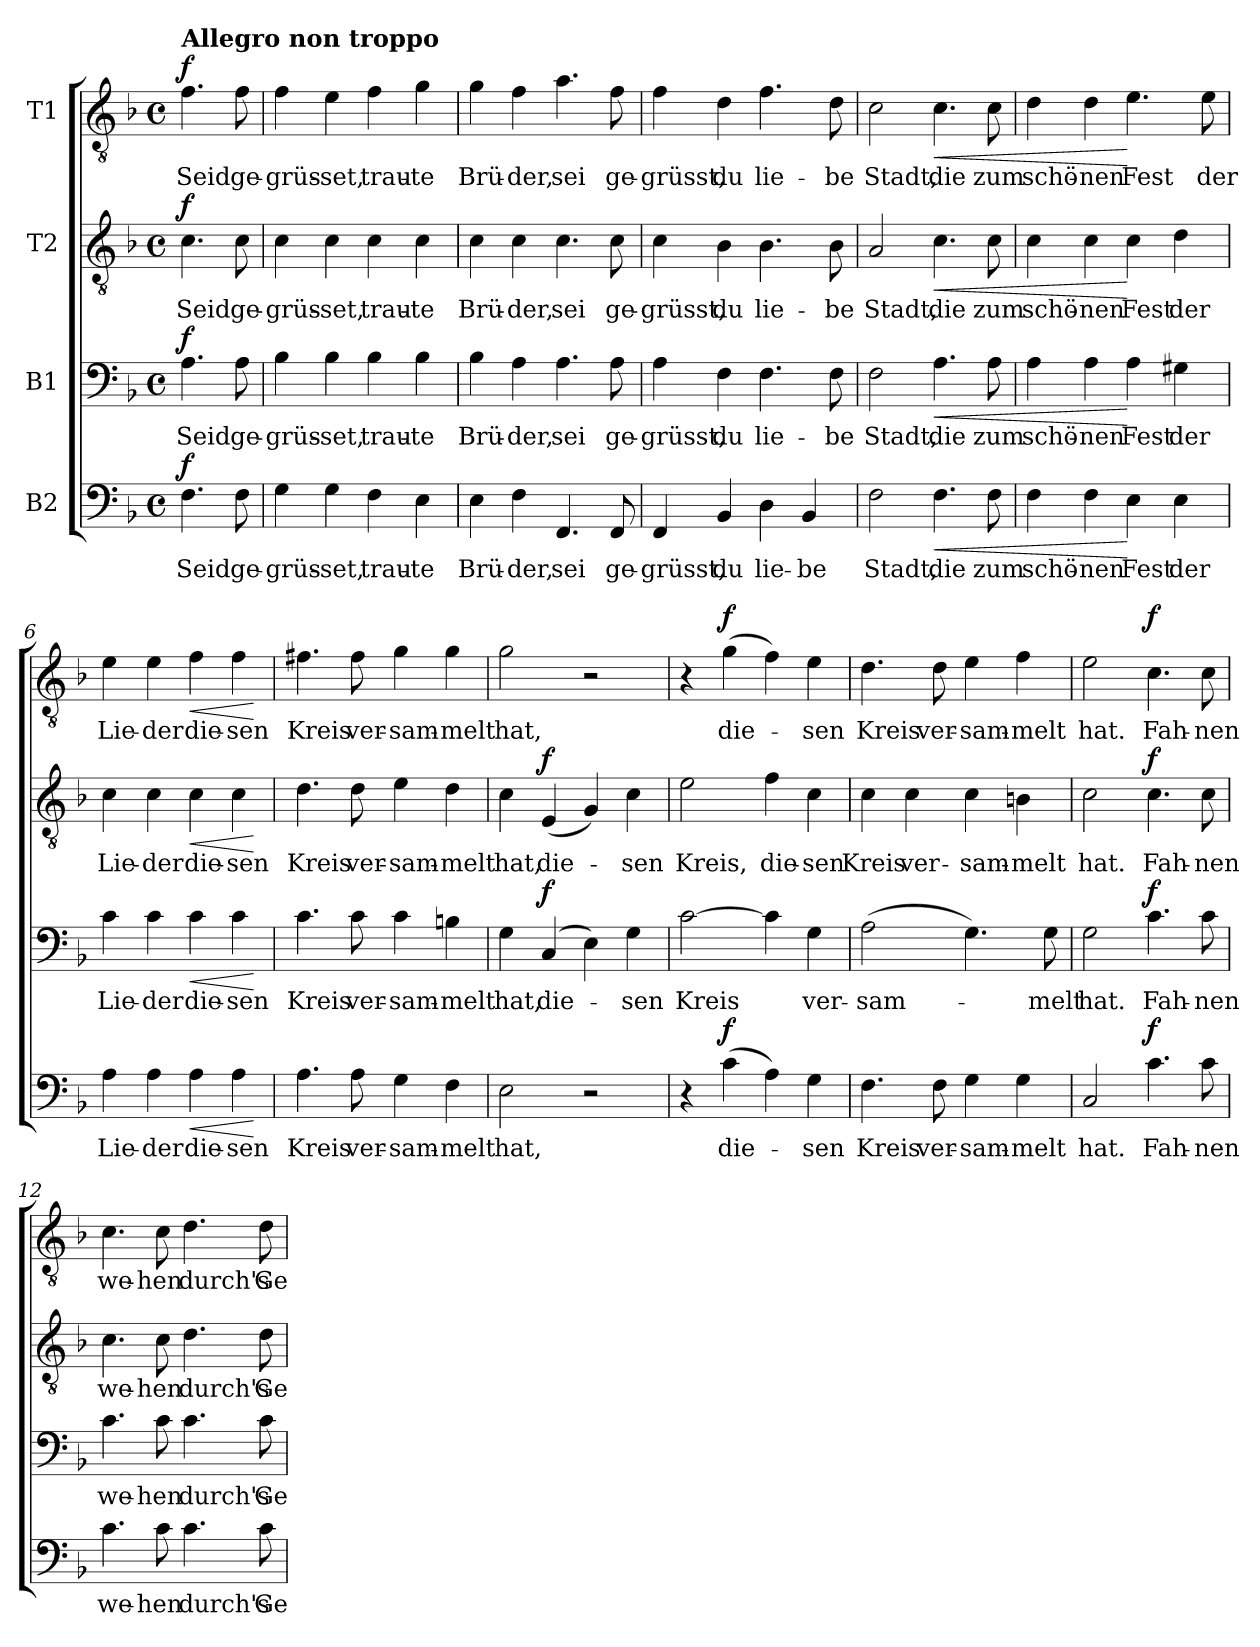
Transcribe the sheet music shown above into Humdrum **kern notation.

**kern	**text	**dynam	**kern	**text	**dynam	**kern	**text	**dynam	**kern	**text	**dynam
*part4	*part4	*part4	*part3	*part3	*part3	*part2	*part2	*part2	*part1	*part1	*part1
*staff4	*staff4	*staff4	*staff3	*staff3	*staff3	*staff2	*staff2	*staff2	*staff1	*staff1	*staff1
*I"B2	*	*	*I"B1	*	*	*I"T2	*	*	*I"T1	*	*
*clefF4	*	*	*clefF4	*	*	*clefGv2	*	*	*clefGv2	*	*
*k[b-]	*	*	*k[b-]	*	*	*k[b-]	*	*	*k[b-]	*	*
*M4/4	*	*	*M4/4	*	*	*M4/4	*	*	*M4/4	*	*
*met(c)	*	*	*met(c)	*	*	*met(c)	*	*	*met(c)	*	*
=	=	=	=	=	=	=	=	=	=	=	=
!	!	!	!	!	!	!	!	!	!LO:TX:a:B:t=Allegro non troppo	!	!
!	!LO:LY:b	!LO:DY:a	!	!LO:LY:b	!LO:DY:a	!	!LO:LY:b	!LO:DY:a	!	!LO:LY:b	!LO:DY:a
4.F\	Seid	f	4.A\	Seid	f	4.c\	Seid	f	4.f\	Seid	f
!	!LO:LY:b	!	!	!LO:LY:b	!	!	!LO:LY:b	!	!	!LO:LY:b	!
8F\	ge-	.	8A\	ge-	.	8c\	ge-	.	8f\	ge-	.
=1	=1	=1	=1	=1	=1	=1	=1	=1	=1	=1	=1
!	!LO:LY:b	!	!	!LO:LY:b	!	!	!LO:LY:b	!	!	!LO:LY:b	!
4G\	-grüs-	.	4B-\	-grüs-	.	4c\	-grüs-	.	4f\	-grüs-	.
!	!LO:LY:b	!	!	!LO:LY:b	!	!	!LO:LY:b	!	!	!LO:LY:b	!
4G\	-set,	.	4B-\	-set,	.	4c\	-set,	.	4e\	-set,	.
!	!LO:LY:b	!	!	!LO:LY:b	!	!	!LO:LY:b	!	!	!LO:LY:b	!
4F\	trau-	.	4B-\	trau-	.	4c\	trau-	.	4f\	trau-	.
!	!LO:LY:b	!	!	!LO:LY:b	!	!	!LO:LY:b	!	!	!LO:LY:b	!
4E\	-te	.	4B-\	-te	.	4c\	-te	.	4g\	-te	.
=2	=2	=2	=2	=2	=2	=2	=2	=2	=2	=2	=2
!	!LO:LY:b	!	!	!LO:LY:b	!	!	!LO:LY:b	!	!	!LO:LY:b	!
4E\	Brü-	.	4B-\	Brü-	.	4c\	Brü-	.	4g\	Brü-	.
!	!LO:LY:b	!	!	!LO:LY:b	!	!	!LO:LY:b	!	!	!LO:LY:b	!
4F\	-der,	.	4A\	-der,	.	4c\	-der,	.	4f\	-der,	.
!	!LO:LY:b	!	!	!LO:LY:b	!	!	!LO:LY:b	!	!	!LO:LY:b	!
4.FF/	sei	.	4.A\	sei	.	4.c\	sei	.	4.a\	sei	.
!	!LO:LY:b	!	!	!LO:LY:b	!	!	!LO:LY:b	!	!	!LO:LY:b	!
8FF/	ge-	.	8A\	ge-	.	8c\	ge-	.	8f\	ge-	.
=3	=3	=3	=3	=3	=3	=3	=3	=3	=3	=3	=3
!	!LO:LY:b	!	!	!LO:LY:b	!	!	!LO:LY:b	!	!	!LO:LY:b	!
4FF/	-grüsst,	.	4A\	-grüsst,	.	4c\	-grüsst,	.	4f\	-grüsst,	.
!	!LO:LY:b	!	!	!LO:LY:b	!	!	!LO:LY:b	!	!	!LO:LY:b	!
4BB-/	du	.	4F\	du	.	4B-\	du	.	4d\	du	.
!	!LO:LY:b	!	!	!LO:LY:b	!	!	!LO:LY:b	!	!	!LO:LY:b	!
4D\	lie-	.	4.F\	lie-	.	4.B-\	lie-	.	4.f\	lie-	.
!	!LO:LY:b	!	!	!	!	!	!	!	!	!	!
4BB-/	-be	.	.	.	.	.	.	.	.	.	.
!	!	!	!	!LO:LY:b	!	!	!LO:LY:b	!	!	!LO:LY:b	!
.	.	.	8F\	-be	.	8B-\	-be	.	8d\	-be	.
=4	=4	=4	=4	=4	=4	=4	=4	=4	=4	=4	=4
!	!LO:LY:b	!	!	!LO:LY:b	!	!	!LO:LY:b	!	!	!LO:LY:b	!
2F\	Stadt,	.	2F\	Stadt,	.	2A/	Stadt,	.	2c\	Stadt,	.
!	!LO:LY:b	!LO:HP:b	!	!LO:LY:b	!LO:HP:b	!	!LO:LY:b	!LO:HP:b	!	!LO:LY:b	!LO:HP:b
4.F\	die	<	4.A\	die	<	4.c\	die	<	4.c\	die	<
!	!LO:LY:b	!	!	!LO:LY:b	!	!	!LO:LY:b	!	!	!LO:LY:b	!
8F\	zum	.	8A\	zum	.	8c\	zum	.	8c\	zum	.
=5	=5	=5	=5	=5	=5	=5	=5	=5	=5	=5	=5
!	!LO:LY:b	!	!	!LO:LY:b	!	!	!LO:LY:b	!	!	!LO:LY:b	!
4F\	schö-	.	4A\	schö-	.	4c\	schö-	.	4d\	schö-	.
!	!LO:LY:b	!	!	!LO:LY:b	!	!	!LO:LY:b	!	!	!LO:LY:b	!
4F\	-nen	.	4A\	-nen	.	4c\	-nen	.	4d\	-nen	.
!	!LO:LY:b	!	!	!LO:LY:b	!	!	!LO:LY:b	!	!	!LO:LY:b	!
4E\	Fest	[	4A\	Fest	[	4c\	Fest	[	4.e\	Fest	[
!	!LO:LY:b	!	!	!LO:LY:b	!	!	!LO:LY:b	!	!	!	!
4E\	der	.	4G#X\	der	.	4d\	der	.	.	.	.
!	!	!	!	!	!	!	!	!	!	!LO:LY:b	!
.	.	.	.	.	.	.	.	.	8e\	der	.
=6	=6	=6	=6	=6	=6	=6	=6	=6	=6	=6	=6
!	!LO:LY:b	!	!	!LO:LY:b	!	!	!LO:LY:b	!	!	!LO:LY:b	!
4A\	Lie-	.	4c\	Lie-	.	4c\	Lie-	.	4e\	Lie-	.
!	!LO:LY:b	!	!	!LO:LY:b	!	!	!LO:LY:b	!	!	!LO:LY:b	!
4A\	-der	.	4c\	-der	.	4c\	-der	.	4e\	-der	.
!	!LO:LY:b	!LO:HP:b	!	!LO:LY:b	!LO:HP:b	!	!LO:LY:b	!LO:HP:b	!	!LO:LY:b	!LO:HP:b
4A\	die-	<	4c\	die-	<	4c\	die-	<	4f\	die-	<
!	!LO:LY:b	!	!	!LO:LY:b	!	!	!LO:LY:b	!	!	!LO:LY:b	!
4A\	-sen	.	4c\	-sen	.	4c\	-sen	.	4f\	-sen	.
.	.	[	.	.	[	.	.	[	.	.	[
=7	=7	=7	=7	=7	=7	=7	=7	=7	=7	=7	=7
!	!LO:LY:b	!	!	!LO:LY:b	!	!	!LO:LY:b	!	!	!LO:LY:b	!
4.A\	Kreis	.	4.c\	Kreis	.	4.d\	Kreis	.	4.f#X\	Kreis	.
!	!LO:LY:b	!	!	!LO:LY:b	!	!	!LO:LY:b	!	!	!LO:LY:b	!
8A\	ver-	.	8c\	ver-	.	8d\	ver-	.	8f#\	ver-	.
!	!LO:LY:b	!	!	!LO:LY:b	!	!	!LO:LY:b	!	!	!LO:LY:b	!
4G\	-sam-	.	4c\	-sam-	.	4e\	-sam-	.	4g\	-sam-	.
!	!LO:LY:b	!	!	!LO:LY:b	!	!	!LO:LY:b	!	!	!LO:LY:b	!
4F\	-melt	.	4Bn\	-melt	.	4d\	-melt	.	4g\	-melt	.
!!LO:LB:g=z
=8	=8	=8	=8	=8	=8	=8	=8	=8	=8	=8	=8
!	!LO:LY:b	!	!	!LO:LY:b	!	!	!LO:LY:b	!	!	!LO:LY:b	!
2E\	hat,	.	4G\	hat,	.	4c\	hat,	.	2g\	hat,	.
!	!	!	!	!LO:LY:b	!LO:DY:a	!	!LO:LY:b	!LO:DY:a	!	!	!
.	.	.	(>4C/	die-	f	(<4E/	die-	f	.	.	.
2r	.	.	4E\)	.	.	4G/)	.	.	2r	.	.
!	!	!	!	!LO:LY:b	!	!	!LO:LY:b	!	!	!	!
.	.	.	4G\	-sen	.	4c\	-sen	.	.	.	.
=9	=9	=9	=9	=9	=9	=9	=9	=9	=9	=9	=9
!	!	!	!	!LO:LY:b	!	!	!LO:LY:b	!	!	!	!
4r	.	.	[2c\	Kreis	.	2e\	Kreis,	.	4r	.	.
!	!LO:LY:b	!LO:DY:a	!	!	!	!	!	!	!	!LO:LY:b	!LO:DY:a
(>4c\	die-	f	.	.	.	.	.	.	(>4g\	die-	f
!	!	!	!	!	!	!	!LO:LY:b	!	!	!	!
4A\)	.	.	4c\]	.	.	4f\	die-	.	4f\)	.	.
!	!LO:LY:b	!	!	!LO:LY:b	!	!	!LO:LY:b	!	!	!LO:LY:b	!
4G\	-sen	.	4G\	ver-	.	4c\	-sen	.	4e\	-sen	.
=10	=10	=10	=10	=10	=10	=10	=10	=10	=10	=10	=10
!	!LO:LY:b	!	!	!LO:LY:b	!	!	!LO:LY:b	!	!	!LO:LY:b	!
4.F\	Kreis	.	(>2A\	-sam-	.	4c\	Kreis	.	4.d\	Kreis	.
!	!	!	!	!	!	!	!LO:LY:b	!	!	!	!
.	.	.	.	.	.	4c\	ver-	.	.	.	.
!	!LO:LY:b	!	!	!	!	!	!	!	!	!LO:LY:b	!
8F\	ver-	.	.	.	.	.	.	.	8d\	ver-	.
!	!LO:LY:b	!	!	!	!	!	!LO:LY:b	!	!	!LO:LY:b	!
4G\	-sam-	.	4.G\)	.	.	4c\	-sam-	.	4e\	-sam-	.
!	!LO:LY:b	!	!	!	!	!	!LO:LY:b	!	!	!LO:LY:b	!
4G\	-melt	.	.	.	.	4Bn\	-melt	.	4f\	-melt	.
!	!	!	!	!LO:LY:b	!	!	!	!	!	!	!
.	.	.	8G\	-melt	.	.	.	.	.	.	.
=11	=11	=11	=11	=11	=11	=11	=11	=11	=11	=11	=11
!	!LO:LY:b	!	!	!LO:LY:b	!	!	!LO:LY:b	!	!	!LO:LY:b	!
2C/	hat.	.	2G\	hat.	.	2c\	hat.	.	2e\	hat.	.
!	!LO:LY:b	!LO:DY:a	!	!LO:LY:b	!LO:DY:a	!	!LO:LY:b	!LO:DY:a	!	!LO:LY:b	!LO:DY:a
4.c\	Fah-	f	4.c\	Fah-	f	4.c\	Fah-	f	4.c\	Fah-	f
!	!LO:LY:b	!	!	!LO:LY:b	!	!	!LO:LY:b	!	!	!LO:LY:b	!
8c\	-nen	.	8c\	-nen	.	8c\	-nen	.	8c\	-nen	.
=12	=12	=12	=12	=12	=12	=12	=12	=12	=12	=12	=12
!	!LO:LY:b	!	!	!LO:LY:b	!	!	!LO:LY:b	!	!	!LO:LY:b	!
4.c\	we-	.	4.c\	we-	.	4.c\	we-	.	4.c\	we-	.
!	!LO:LY:b	!	!	!LO:LY:b	!	!	!LO:LY:b	!	!	!LO:LY:b	!
8c\	-hen	.	8c\	-hen	.	8c\	-hen	.	8c\	-hen	.
!	!LO:LY:b	!	!	!LO:LY:b	!	!	!LO:LY:b	!	!	!LO:LY:b	!
4.c\	durch's	.	4.c\	durch's	.	4.d\	durch's	.	4.d\	durch's	.
!	!LO:LY:b	!	!	!LO:LY:b	!	!	!LO:LY:b	!	!	!LO:LY:b	!
8c\	Ge-	.	8c\	Ge-	.	8d\	Ge-	.	8d\	Ge-	.
=	=	=	=	=	=	=	=	=	=	=	=
*-	*-	*-	*-	*-	*-	*-	*-	*-	*-	*-	*-
